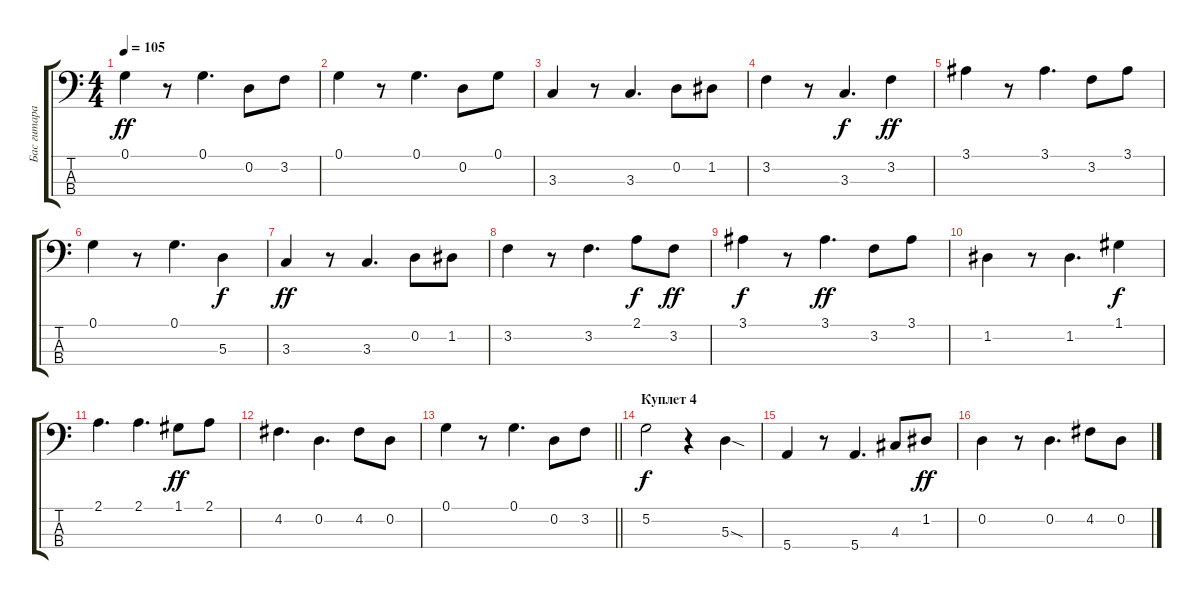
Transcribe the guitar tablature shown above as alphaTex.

\track ("Бас гитара" "Бас гитара") {solo instrument synthbass2}
\staff {score tabs}
\tuning (G2 D2 A1 E1) {hide}
\ts (4 4)
\tempo 105
\clef f4
\ks c
0.1.4{dy ff} r.8 0.1.4{d} 0.2.8 3.2.8 |
0.1.4 r.8 0.1.4{d} 0.2.8 0.1.8 |
3.3.4 r.8 3.3.4{d} 0.2.8 1.2.8 |
3.2.4 r.8 3.3.4{d dy f} 3.2.4{dy ff} |
3.1.4 r.8 3.1.4{d} 3.2.8 3.1.8 |
0.1.4 r.8 0.1.4{d} 5.3.4{dy f} |
3.3.4{dy ff} r.8 3.3.4{d} 0.2.8 1.2.8 |
3.2.4 r.8 3.2.4{d} 2.1.8{dy f} 3.2.8{dy ff} |
3.1.4{dy f} r.8 3.1.4{d dy ff} 3.2.8 3.1.8 |
1.2.4 r.8 1.2.4{d} 1.1.4{dy f} |
2.1.4{d} 2.1.4{d} 1.1.8{dy ff} 2.1.8 |
4.2.4{d} 0.2.4{d} 4.2.8 0.2.8 |
\barLineRight lightlight
0.1.4 r.8 0.1.4{d} 0.2.8 3.2.8 |
\section ("" "Куплет 4")
5.2.2{dy f} r.4 5.3{sod}.4 |
5.4.4 r.8 5.4.4{d} 4.3.8 1.2.8{dy ff} |
0.2.4 r.8 0.2.4{d} 4.2.8 0.2.8
